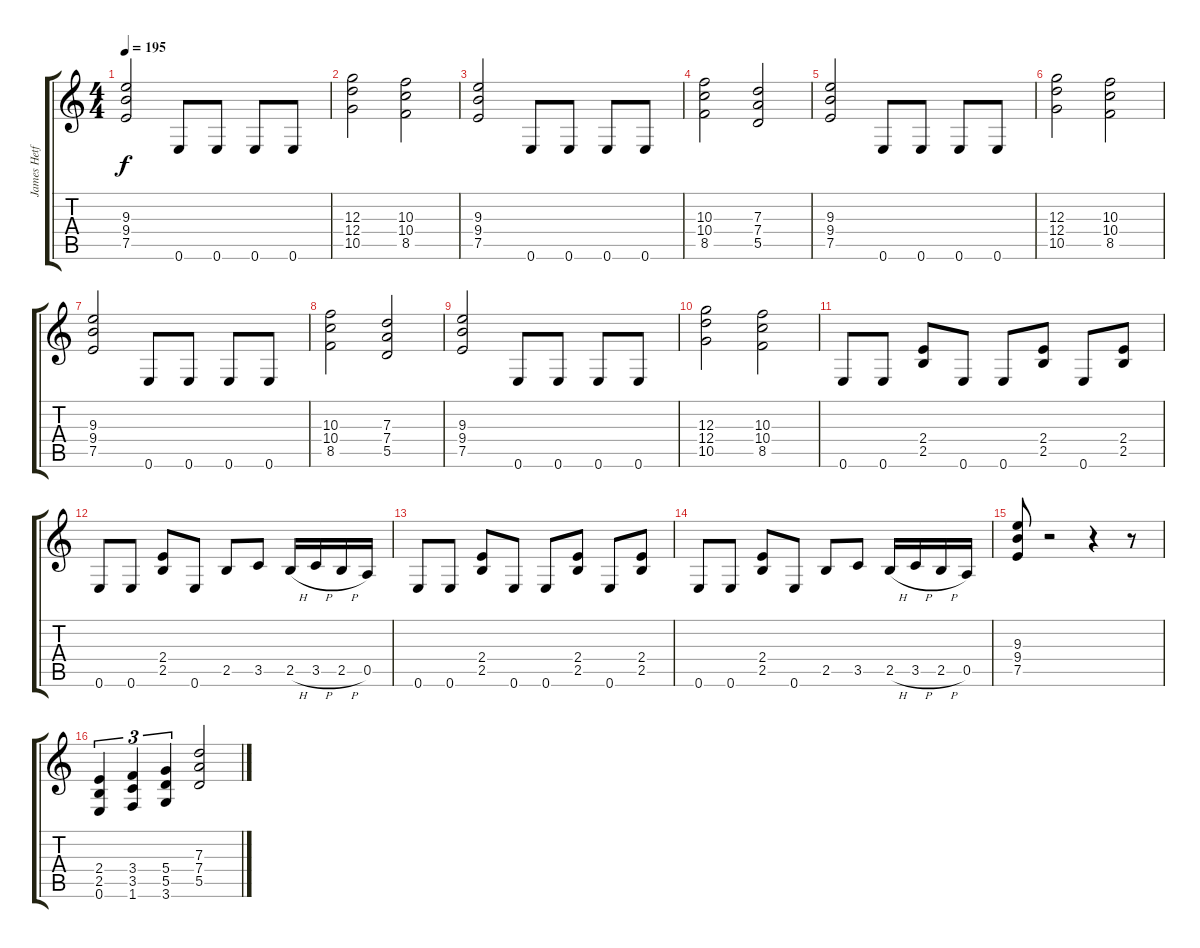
\track ("James Hetfield (Guitar)" "James Hetf") {instrument distortionguitar}
\staff {score tabs}
\tuning (E4 B3 G3 D3 A2 E2) {hide}
\ts (4 4)
\tempo 195
\clef g2
\ks c
(9.3 9.4 7.5).2{dy f} 0.6.8 0.6.8 0.6.8 0.6.8 |
(12.3 12.4 10.5).2 (10.3 10.4 8.5).2 |
(9.3 9.4 7.5).2 0.6.8 0.6.8 0.6.8 0.6.8 |
(10.3 10.4 8.5).2 (7.3 7.4 5.5).2 |
(9.3 9.4 7.5).2 0.6.8 0.6.8 0.6.8 0.6.8 |
(12.3 12.4 10.5).2 (10.3 10.4 8.5).2 |
(9.3 9.4 7.5).2 0.6.8 0.6.8 0.6.8 0.6.8 |
(10.3 10.4 8.5).2 (7.3 7.4 5.5).2 |
(9.3 9.4 7.5).2 0.6.8 0.6.8 0.6.8 0.6.8 |
(12.3 12.4 10.5).2 (10.3 10.4 8.5).2 |
0.6.8 0.6.8 (2.4 2.5).8 0.6.8 0.6.8 (2.4 2.5).8 0.6.8 (2.4 2.5).8 |
0.6.8 0.6.8 (2.4 2.5).8 0.6.8 2.5.8 3.5.8 2.5{h}.16 3.5{h}.16 2.5{h}.16 0.5.16 |
0.6.8 0.6.8 (2.4 2.5).8 0.6.8 0.6.8 (2.4 2.5).8 0.6.8 (2.4 2.5).8 |
0.6.8 0.6.8 (2.4 2.5).8 0.6.8 2.5.8 3.5.8 2.5{h}.16 3.5{h}.16 2.5{h}.16 0.5.16 |
(9.3 9.4 7.5).8 r.2 r.4 r.8 |
(2.4 2.5 0.6).4{tu (3 2)} (3.4 3.5 1.6).4{tu (3 2)} (5.4 5.5 3.6).4{tu (3 2)} (7.3 7.4 5.5).2
